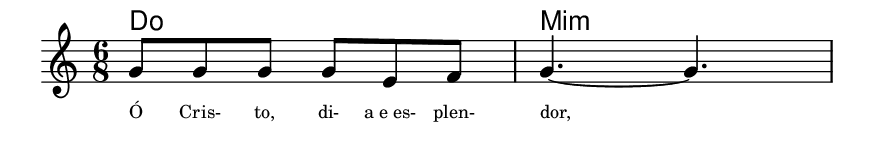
\version "2.20.0"
#(set! paper-alist (cons '("linha" . (cons (* 148 mm) (* 25 mm))) paper-alist))

\paper {
  #(set-paper-size "linha")
  ragged-right = ##f
}

\language "portugues"


harmonia = \chordmode {
    %\partial 8
%harmonia
  do2. mi:m
%/harmonia
}
melodia = \fixed do' {
    \key do \major
    \time 6/8
    %\partial 8
%recitação
  sol8 sol sol sol mi fa
  sol4.~ sol4.
%/recitação
}
letra = \lyricmode {
    \teeny
    Ó Cris- to, di- a_e_es- plen- dor,
    %\tweak self-alignment-X #-1 \markup{\bold{dei}-me por pie-}
    %\tweak self-alignment-X #-1 \markup{\bold{da}de e escu-}
    %\tweak self-alignment-X #-1 \markup{\bold{tai} minha ora-}
    %\tweak self-alignment-X #-1 \markup{\bold{ção!}}
}

\book {
  \paper {
      indent = 0\mm
      scoreTitleMarkup = \markup {
          %\with-color #red
          \fromproperty #'header:piece
      }
  }
  \header {
    %piece = "Ant. 1"
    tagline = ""
  }
  \score {
    <<
      \new ChordNames {
        \set chordChanges = ##t
		\set noChordSymbol = ""
        \harmonia
      }
      \new Voice = "canto" { \melodia }
      \new Lyrics \lyricsto "canto" \letra
    >>
  }
}
